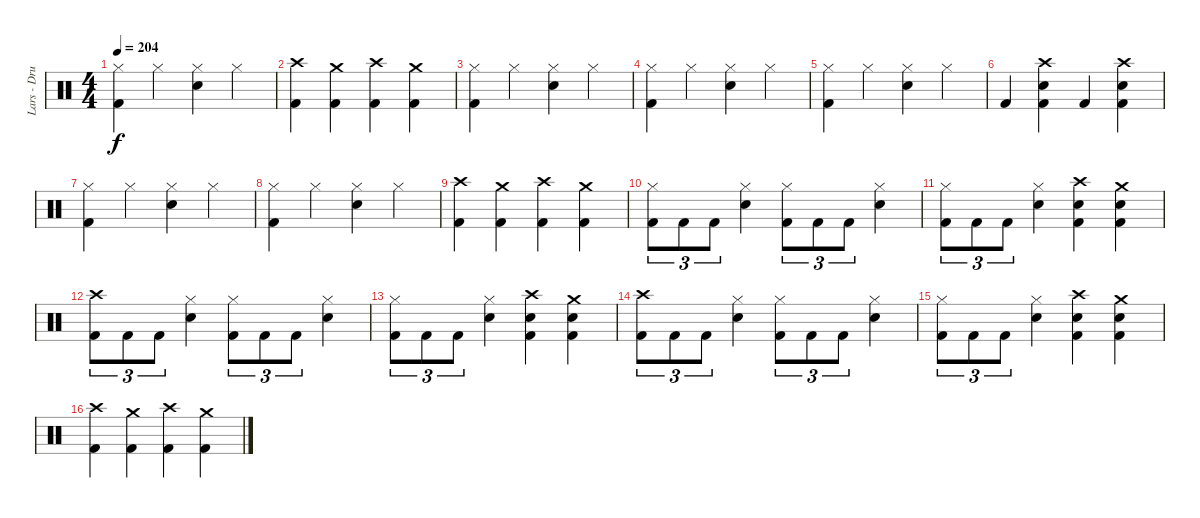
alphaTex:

\track ("Lars - Drums" "Lars - Dru") {instrument percussion}
\staff {score}
\articulation defaults
\ts (4 4)
\tempo 204
\clef neutral
\ks c
("Hi-Hat (closed)" "Kick (hit) 2").4{dy f} "Hi-Hat (closed)".4 ("Hi-Hat (closed)" "Electric Snare (hit)").4 "Hi-Hat (closed)".4 |
("Crash high (hit)" "Kick (hit) 2").4 ("Crash medium (hit)" "Kick (hit) 2").4 ("Crash high (hit)" "Kick (hit) 2").4 ("Crash medium (hit)" "Kick (hit) 2").4 |
("Hi-Hat (closed)" "Kick (hit) 2").4 "Hi-Hat (closed)".4 ("Hi-Hat (closed)" "Electric Snare (hit)").4 "Hi-Hat (closed)".4 |
("Hi-Hat (closed)" "Kick (hit) 2").4 "Hi-Hat (closed)".4 ("Hi-Hat (closed)" "Electric Snare (hit)").4 "Hi-Hat (closed)".4 |
("Hi-Hat (closed)" "Kick (hit) 2").4 "Hi-Hat (closed)".4 ("Hi-Hat (closed)" "Electric Snare (hit)").4 "Hi-Hat (closed)".4 |
"Kick (hit) 2".4 ("Crash high (hit)" "Electric Snare (hit)" "Kick (hit) 2").4 "Kick (hit) 2".4 ("Crash high (hit)" "Electric Snare (hit)" "Kick (hit) 2").4 |
("Hi-Hat (closed)" "Kick (hit) 2").4 "Hi-Hat (closed)".4 ("Hi-Hat (closed)" "Electric Snare (hit)").4 "Hi-Hat (closed)".4 |
("Hi-Hat (closed)" "Kick (hit) 2").4 "Hi-Hat (closed)".4 ("Hi-Hat (closed)" "Electric Snare (hit)").4 "Hi-Hat (closed)".4 |
("Crash high (hit)" "Kick (hit) 2").4 ("Crash medium (hit)" "Kick (hit) 2").4 ("Crash high (hit)" "Kick (hit) 2").4 ("Crash medium (hit)" "Kick (hit) 2").4 |
("Hi-Hat (closed)" "Kick (hit) 2").8{tu (3 2)} "Kick (hit) 2".8{tu (3 2)} "Kick (hit) 2".8{tu (3 2)} ("Hi-Hat (closed)" "Electric Snare (hit)").4 ("Hi-Hat (closed)" "Kick (hit) 2").8{tu (3 2)} "Kick (hit) 2".8{tu (3 2)} "Kick (hit) 2".8{tu (3 2)} ("Hi-Hat (closed)" "Electric Snare (hit)").4 |
("Hi-Hat (closed)" "Kick (hit) 2").8{tu (3 2)} "Kick (hit) 2".8{tu (3 2)} "Kick (hit) 2".8{tu (3 2)} ("Hi-Hat (closed)" "Electric Snare (hit)").4 ("Crash high (hit)" "Electric Snare (hit)" "Kick (hit) 2").4 ("Crash medium (hit)" "Electric Snare (hit)" "Kick (hit) 2").4 |
("Crash high (hit)" "Kick (hit) 2").8{tu (3 2)} "Kick (hit) 2".8{tu (3 2)} "Kick (hit) 2".8{tu (3 2)} ("Hi-Hat (closed)" "Electric Snare (hit)").4 ("Hi-Hat (closed)" "Kick (hit) 2").8{tu (3 2)} "Kick (hit) 2".8{tu (3 2)} "Kick (hit) 2".8{tu (3 2)} ("Hi-Hat (closed)" "Electric Snare (hit)").4 |
("Hi-Hat (closed)" "Kick (hit) 2").8{tu (3 2)} "Kick (hit) 2".8{tu (3 2)} "Kick (hit) 2".8{tu (3 2)} ("Hi-Hat (closed)" "Electric Snare (hit)").4 ("Crash high (hit)" "Electric Snare (hit)" "Kick (hit) 2").4 ("Crash medium (hit)" "Electric Snare (hit)" "Kick (hit) 2").4 |
("Crash high (hit)" "Kick (hit) 2").8{tu (3 2)} "Kick (hit) 2".8{tu (3 2)} "Kick (hit) 2".8{tu (3 2)} ("Hi-Hat (closed)" "Electric Snare (hit)").4 ("Hi-Hat (closed)" "Kick (hit) 2").8{tu (3 2)} "Kick (hit) 2".8{tu (3 2)} "Kick (hit) 2".8{tu (3 2)} ("Hi-Hat (closed)" "Electric Snare (hit)").4 |
("Hi-Hat (closed)" "Kick (hit) 2").8{tu (3 2)} "Kick (hit) 2".8{tu (3 2)} "Kick (hit) 2".8{tu (3 2)} ("Hi-Hat (closed)" "Electric Snare (hit)").4 ("Crash high (hit)" "Electric Snare (hit)" "Kick (hit) 2").4 ("Crash medium (hit)" "Electric Snare (hit)" "Kick (hit) 2").4 |
("Crash high (hit)" "Kick (hit) 2").4 ("Crash medium (hit)" "Kick (hit) 2").4 ("Crash high (hit)" "Kick (hit) 2").4 ("Crash medium (hit)" "Kick (hit) 2").4
